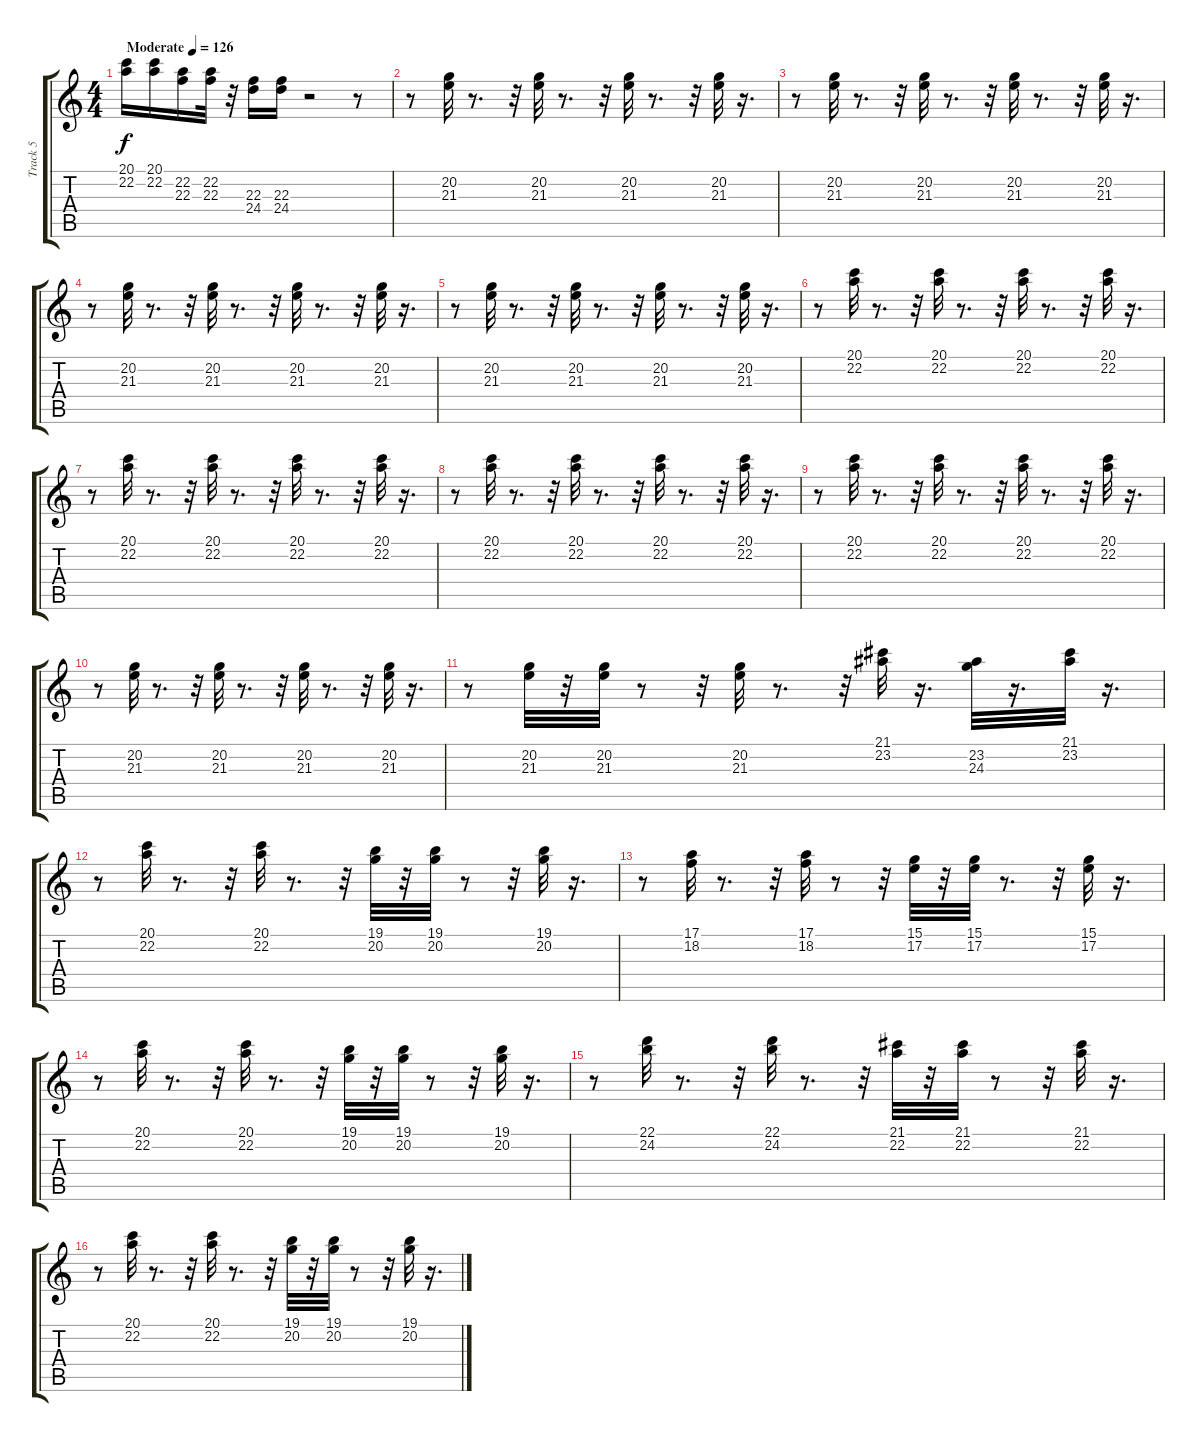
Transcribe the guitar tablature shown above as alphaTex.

\track ("Track 5" "Track 5") {instrument marimba}
\staff {score tabs}
\tuning (E4 B3 G3 D3 A2 E2) {hide}
\ts (4 4)
\tempo (126 "Moderate")
\clef g2
\ks c
(20.1 22.2).16{dy f instrument marimba} (20.1 22.2).16 (22.2 22.3).16 (22.2 22.3).32 r.32 (22.3 24.4).16 (22.3 24.4).16 r.2 r.8 |
r.8 (20.2 21.3).32 r.8{d} r.32 (20.2 21.3).32 r.8{d} r.32 (20.2 21.3).32 r.8{d} r.32 (20.2 21.3).32 r.16{d} |
r.8 (20.2 21.3).32 r.8{d} r.32 (20.2 21.3).32 r.8{d} r.32 (20.2 21.3).32 r.8{d} r.32 (20.2 21.3).32 r.16{d} |
r.8 (20.2 21.3).32 r.8{d} r.32 (20.2 21.3).32 r.8{d} r.32 (20.2 21.3).32 r.8{d} r.32 (20.2 21.3).32 r.16{d} |
r.8 (20.2 21.3).32 r.8{d} r.32 (20.2 21.3).32 r.8{d} r.32 (20.2 21.3).32 r.8{d} r.32 (20.2 21.3).32 r.16{d} |
r.8 (20.1 22.2).32 r.8{d} r.32 (20.1 22.2).32 r.8{d} r.32 (20.1 22.2).32 r.8{d} r.32 (20.1 22.2).32 r.16{d} |
r.8 (20.1 22.2).32 r.8{d} r.32 (20.1 22.2).32 r.8{d} r.32 (20.1 22.2).32 r.8{d} r.32 (20.1 22.2).32 r.16{d} |
r.8 (20.1 22.2).32 r.8{d} r.32 (20.1 22.2).32 r.8{d} r.32 (20.1 22.2).32 r.8{d} r.32 (20.1 22.2).32 r.16{d} |
r.8 (20.1 22.2).32 r.8{d} r.32 (20.1 22.2).32 r.8{d} r.32 (20.1 22.2).32 r.8{d} r.32 (20.1 22.2).32 r.16{d} |
r.8 (20.2 21.3).32 r.8{d} r.32 (20.2 21.3).32 r.8{d} r.32 (20.2 21.3).32 r.8{d} r.32 (20.2 21.3).32 r.16{d} |
r.8 (20.2 21.3).32 r.32 (20.2 21.3).32 r.8 r.32 (20.2 21.3).32 r.8{d} r.32 (21.1 23.2).32 r.16{d} (23.2 24.3).32 r.16{d} (21.1 23.2).32 r.16{d} |
r.8 (20.1 22.2).32 r.8{d} r.32 (20.1 22.2).32 r.8{d} r.32 (19.1 20.2).32 r.32 (19.1 20.2).32 r.8 r.32 (19.1 20.2).32 r.16{d} |
r.8 (17.1 18.2).32 r.8{d} r.32 (17.1 18.2).32 r.8 r.32 (15.1 17.2).32 r.32 (15.1 17.2).32 r.8{d} r.32 (15.1 17.2).32 r.16{d} |
r.8 (20.1 22.2).32 r.8{d} r.32 (20.1 22.2).32 r.8{d} r.32 (19.1 20.2).32 r.32 (19.1 20.2).32 r.8 r.32 (19.1 20.2).32 r.16{d} |
r.8 (22.1 24.2).32 r.8{d} r.32 (22.1 24.2).32 r.8{d} r.32 (21.1 22.2).32 r.32 (21.1 22.2).32 r.8 r.32 (21.1 22.2).32 r.16{d} |
r.8 (20.1 22.2).32 r.8{d} r.32 (20.1 22.2).32 r.8{d} r.32 (19.1 20.2).32 r.32 (19.1 20.2).32 r.8 r.32 (19.1 20.2).32 r.16{d}
